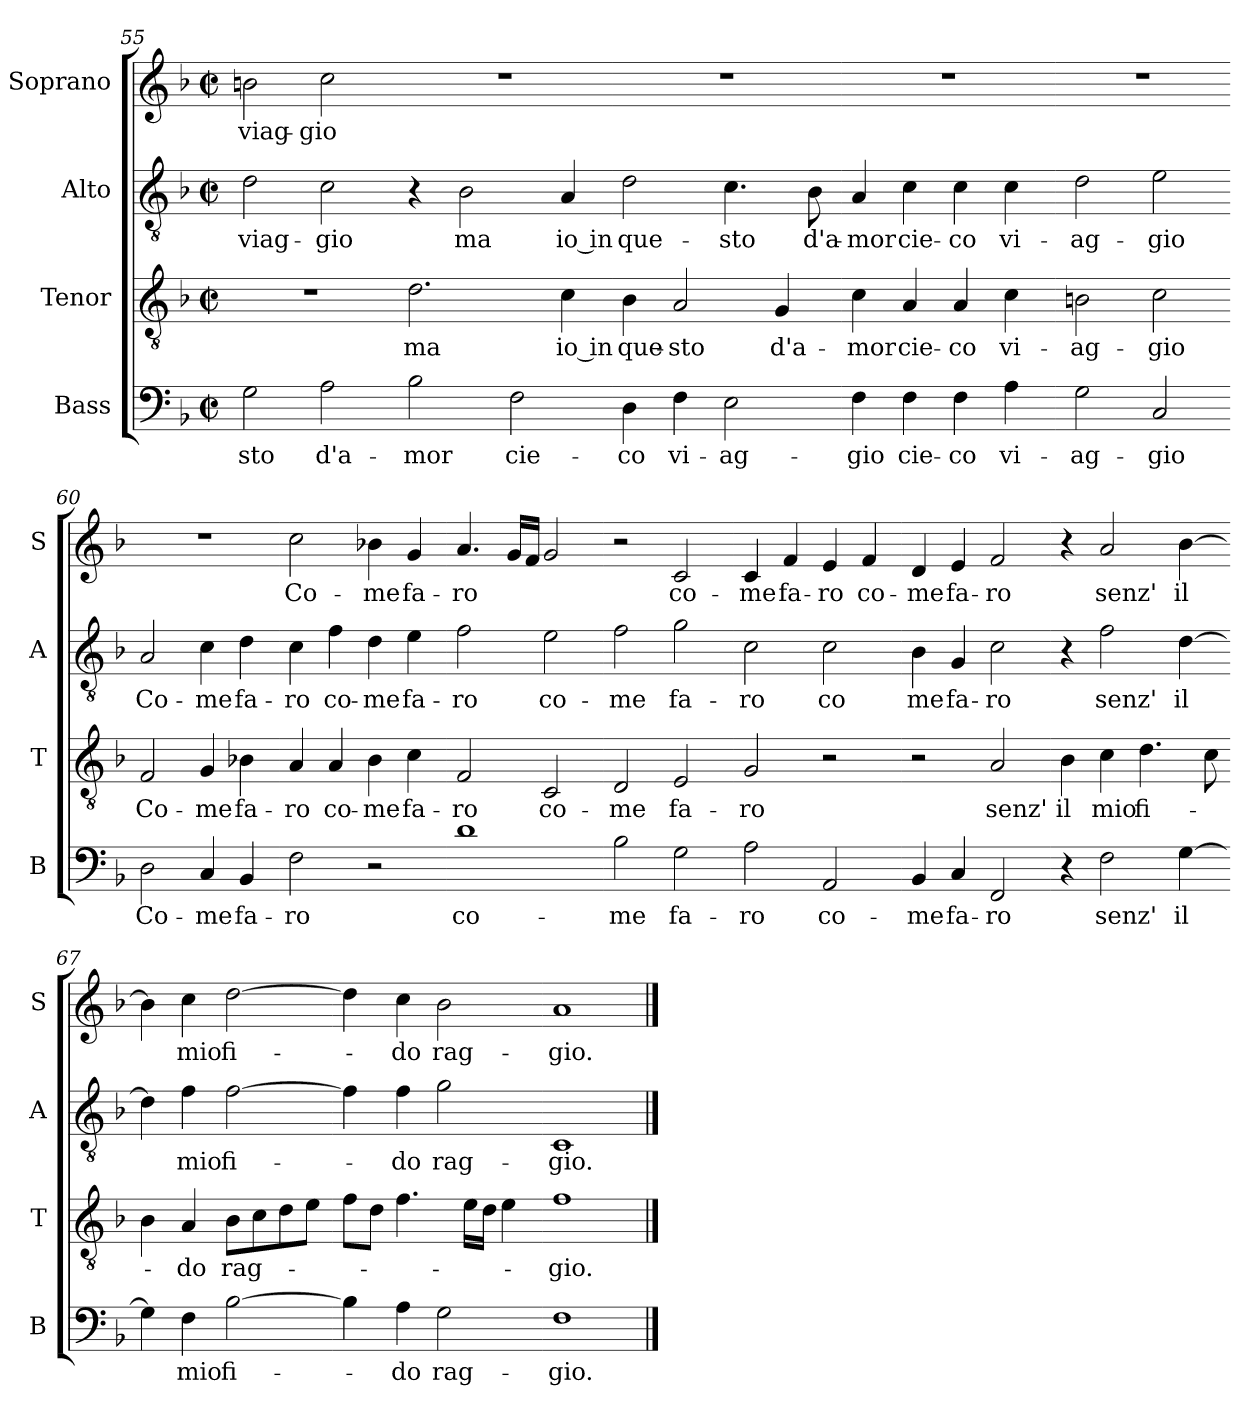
**kern	**text	**kern	**text	**kern	**text	**kern	**text
*part4	*part4	*part3	*part3	*part2	*part2	*part1	*part1
*staff4	*staff4	*staff3	*staff3	*staff2	*staff2	*staff1	*staff1
*I"Bass	*	*I"Tenor	*	*I"Alto	*	*I"Soprano	*
*I'B	*	*I'T	*	*I'A	*	*I'S	*
*clefF4	*	*clefGv2	*	*clefGv2	*	*clefG2	*
*k[b-]	*	*k[b-]	*	*k[b-]	*	*k[b-]	*
*M4/4	*	*M4/4	*	*M4/4	*	*M4/4	*
*met(c|)	*	*met(c|)	*	*met(c|)	*	*met(c|)	*
=55	=55	=55	=55	=55	=55	=55	=55
!	!LO:LY:b	!	!	!	!LO:LY:b	!	!LO:LY:b
2G\	-sto	1r	.	2d\	viag-	2bn\	viag-
!	!LO:LY:b	!	!	!	!LO:LY:b	!	!LO:LY:b
2A\	d'a-	.	.	2c\	-gio	2cc\	-gio
=56-	=56-	=56-	=56-	=56-	=56-	=56-	=56-
!	!LO:LY:b	!	!LO:LY:b	!	!	!	!
2B-\	-mor	2.d\	ma	4r	.	1r	.
!	!	!	!	!	!LO:LY:b	!	!
.	.	.	.	2B-\	ma	.	.
!	!LO:LY:b	!	!	!	!	!	!
2F\	cie-	.	.	.	.	.	.
!	!	!	!LO:LY:b	!	!LO:LY:b	!	!
.	.	4c\	io in	4A/	io in	.	.
=57-	=57-	=57-	=57-	=57-	=57-	=57-	=57-
!	!LO:LY:b	!	!LO:LY:b	!	!LO:LY:b	!	!
4D\	-co	4B-\	que-	2d\	que-	1r	.
!	!LO:LY:b	!	!LO:LY:b	!	!	!	!
4F\	vi-	2A/	-sto	.	.	.	.
!	!LO:LY:b	!	!	!	!LO:LY:b	!	!
2E\	-ag-	.	.	4.c\	-sto	.	.
!	!	!	!LO:LY:b	!	!	!	!
.	.	4G/	d'a-	.	.	.	.
!	!	!	!	!	!LO:LY:b	!	!
.	.	.	.	8B-\	d'a-	.	.
=58-	=58-	=58-	=58-	=58-	=58-	=58-	=58-
!	!LO:LY:b	!	!LO:LY:b	!	!LO:LY:b	!	!
4F\	-gio	4c\	-mor	4A/	-mor	1r	.
!	!LO:LY:b	!	!LO:LY:b	!	!LO:LY:b	!	!
4F\	cie-	4A/	cie-	4c\	cie-	.	.
!	!LO:LY:b	!	!LO:LY:b	!	!LO:LY:b	!	!
4F\	-co	4A/	-co	4c\	-co	.	.
!	!LO:LY:b	!	!LO:LY:b	!	!LO:LY:b	!	!
4A\	vi-	4c\	vi-	4c\	vi-	.	.
=59-	=59-	=59-	=59-	=59-	=59-	=59-	=59-
!	!LO:LY:b	!	!LO:LY:b	!	!LO:LY:b	!	!
2G\	-ag-	2Bn\	-ag-	2d\	-ag-	1r	.
!	!LO:LY:b	!	!LO:LY:b	!	!LO:LY:b	!	!
2C/	-gio	2c\	-gio	2e\	-gio	.	.
=60-	=60-	=60-	=60-	=60-	=60-	=60-	=60-
!	!LO:LY:b	!	!LO:LY:b	!	!LO:LY:b	!	!
2D\	Co-	2F/	Co-	2A/	Co-	1r	.
!	!LO:LY:b	!	!LO:LY:b	!	!LO:LY:b	!	!
4C/	-me	4G/	-me	4c\	-me	.	.
!	!LO:LY:b	!	!LO:LY:b	!	!LO:LY:b	!	!
4BB-/	fa-	4B-\	fa-	4d\	fa-	.	.
=61-	=61-	=61-	=61-	=61-	=61-	=61-	=61-
!	!LO:LY:b	!	!LO:LY:b	!	!LO:LY:b	!	!LO:LY:b
2F\	-ro	4A/	-ro	4c\	-ro	2cc\	Co-
!	!	!	!LO:LY:b	!	!LO:LY:b	!	!
.	.	4A/	co-	4f\	co-	.	.
!	!	!	!LO:LY:b	!	!LO:LY:b	!	!LO:LY:b
2r	.	4B-\	-me	4d\	-me	4b-\	-me
!	!	!	!LO:LY:b	!	!LO:LY:b	!	!LO:LY:b
.	.	4c\	fa-	4e\	fa-	4g/	fa-
=62-	=62-	=62-	=62-	=62-	=62-	=62-	=62-
!	!LO:LY:b	!	!LO:LY:b	!	!LO:LY:b	!	!LO:LY:b
1d	co-	2F/	-ro	2f\	-ro	4.a/	-ro
.	.	.	.	.	.	16g/LL	.
.	.	.	.	.	.	16f/JJ	.
!	!	!	!LO:LY:b	!	!LO:LY:b	!	!
.	.	2C/	co-	2e\	co-	2g/	.
=63-	=63-	=63-	=63-	=63-	=63-	=63-	=63-
!	!LO:LY:b	!	!LO:LY:b	!	!LO:LY:b	!	!
2B-\	-me	2D/	-me	2f\	-me	2r	.
!	!LO:LY:b	!	!LO:LY:b	!	!LO:LY:b	!	!LO:LY:b
2G\	fa-	2E/	fa-	2g\	fa-	2c/	co-
!!LO:PB:g=z
=64-	=64-	=64-	=64-	=64-	=64-	=64-	=64-
!	!LO:LY:b	!	!LO:LY:b	!	!LO:LY:b	!	!LO:LY:b
2A\	-ro	2G/	-ro	2c\	-ro	4c/	-me
!	!	!	!	!	!	!	!LO:LY:b
.	.	.	.	.	.	4f/	fa-
!	!LO:LY:b	!	!	!	!LO:LY:b	!	!LO:LY:b
2AA/	co-	2r	.	2c\	co	4e/	-ro
!	!	!	!	!	!	!	!LO:LY:b
.	.	.	.	.	.	4f/	co-
=65-	=65-	=65-	=65-	=65-	=65-	=65-	=65-
!	!LO:LY:b	!	!	!	!LO:LY:b	!	!LO:LY:b
4BB-/	-me	2r	.	4B-\	me	4d/	-me
!	!LO:LY:b	!	!	!	!LO:LY:b	!	!LO:LY:b
4C/	fa-	.	.	4G/	fa-	4e/	fa-
!	!LO:LY:b	!	!LO:LY:b	!	!LO:LY:b	!	!LO:LY:b
2FF/	-ro	2A/	senz'	2c\	-ro	2f/	-ro
=66-	=66-	=66-	=66-	=66-	=66-	=66-	=66-
!	!	!	!LO:LY:b	!	!	!	!
4r	.	4B-\	il	4r	.	4r	.
!	!LO:LY:b	!	!LO:LY:b	!	!LO:LY:b	!	!LO:LY:b
2F\	senz'	4c\	mio	2f\	senz'	2a/	senz'
!	!	!	!LO:LY:b	!	!	!	!
.	.	4.d\	fi-	.	.	.	.
!	!LO:LY:b	!	!	!	!LO:LY:b	!	!LO:LY:b
[4G\	il	.	.	[4d\	il	[4b-\	il
.	.	8c\	.	.	.	.	.
=67-	=67-	=67-	=67-	=67-	=67-	=67-	=67-
4G\]	.	4B-\	.	4d\]	.	4b-\]	.
!	!LO:LY:b	!	!LO:LY:b	!	!LO:LY:b	!	!LO:LY:b
4F\	mio	4A/	-do	4f\	mio	4cc\	mio
!	!LO:LY:b	!	!LO:LY:b	!	!LO:LY:b	!	!LO:LY:b
[2B-\	fi-	8B-\L	rag-	[2f\	fi-	[2dd\	fi-
.	.	8c\	.	.	.	.	.
.	.	8d\	.	.	.	.	.
.	.	8e\J	.	.	.	.	.
=68-	=68-	=68-	=68-	=68-	=68-	=68-	=68-
4B-\]	.	8f\L	.	4f\]	.	4dd\]	.
.	.	8d\J	.	.	.	.	.
!	!LO:LY:b	!	!	!	!LO:LY:b	!	!LO:LY:b
4A\	-do	4.f\	.	4f\	-do	4cc\	-do
!	!LO:LY:b	!	!	!	!LO:LY:b	!	!LO:LY:b
2G\	rag-	.	.	2g\	rag-	2b-\	rag-
.	.	16e\LL	.	.	.	.	.
.	.	16d\JJ	.	.	.	.	.
.	.	4e\	.	.	.	.	.
=69-	=69-	=69-	=69-	=69-	=69-	=69-	=69-
!	!LO:LY:b	!	!LO:LY:b	!	!LO:LY:b	!	!LO:LY:b
1F	-gio.	1f	-gio.	1C	-gio.	1a	-gio.
==	==	==	==	==	==	==	==
*-	*-	*-	*-	*-	*-	*-	*-
